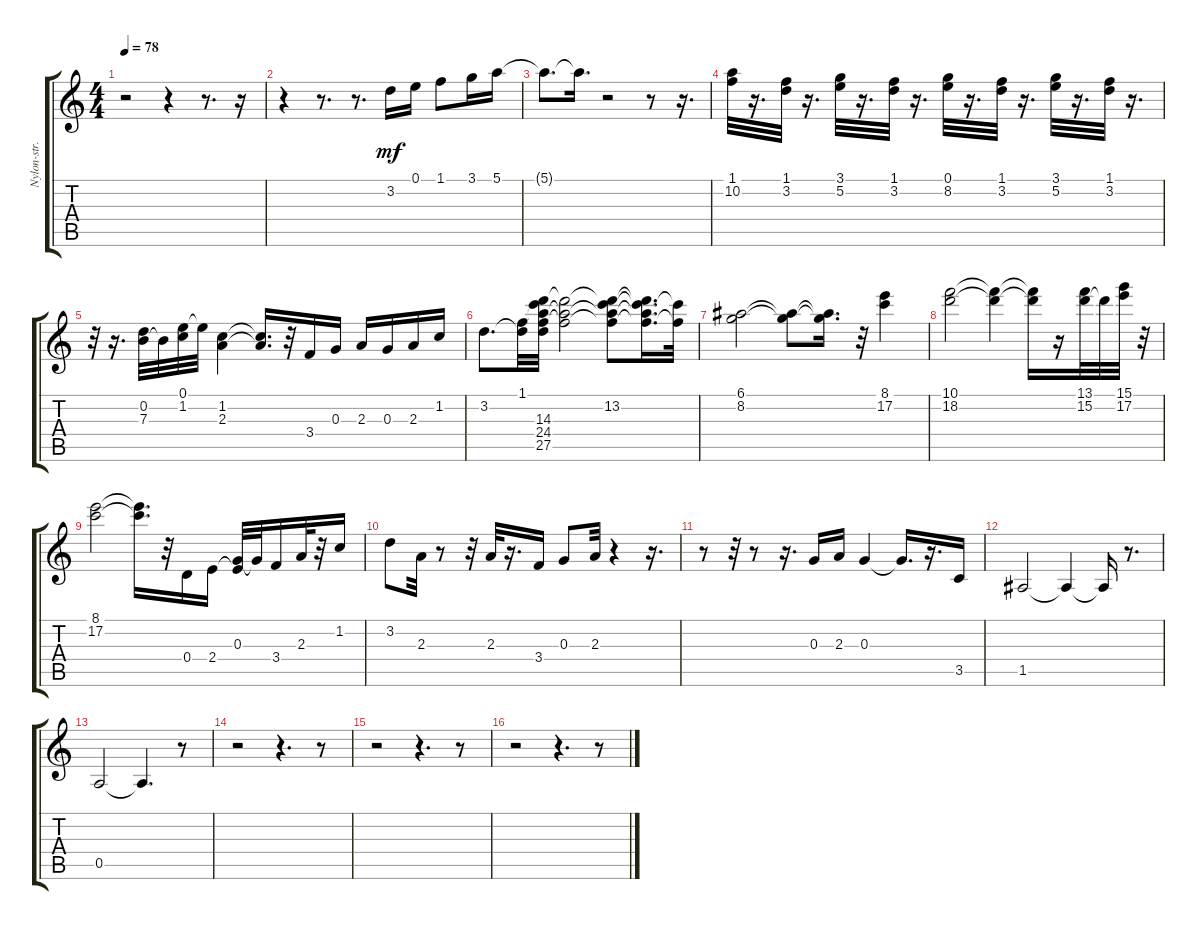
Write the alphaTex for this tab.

\track ("Nylon-str.Gt        " "Nylon-str.") {instrument acousticguitarnylon}
\staff {score tabs}
\tuning (E4 B3 G3 D3 A2 E2) {hide}
\ts (4 4)
\tempo 78
\clef g2
\ks c
r.2{dy mf} r.4 r.8{d} r.16 |
r.4 r.8{d} r.8{d} 3.2.16 0.1.16 1.1.8 3.1.16 5.1.16 |
5.1{t}.8{d} 5.1{t}.16{d} r.2 r.8 r.16{d} |
(1.1 10.2).32 r.16{d} (1.1 3.2).32 r.16{d} (3.1 5.2).32 r.16{d} (1.1 3.2).32 r.16{d} (0.1 8.2).32 r.16{d} (1.1 3.2).32 r.16{d} (3.1 5.2).32 r.16{d} (1.1 3.2).32 r.16{d} |
r.32 r.16{d} (0.2 7.3).32 0.2{t}.32 (0.1 1.2).32 0.1{t}.32 (1.2 2.3).4 (1.2{t} 2.3{t}).16{d} r.32 3.4.16 0.3.16 2.3.16 0.3.16 2.3.16 1.2.16 |
3.2.8{d} (1.1 3.2{t}).32 (1.1{t} 3.2{t} 14.3 24.4 27.5).32 (1.1{t} 14.3{t} 24.4{t}).2 (1.1{t} 13.2 14.3{t} 24.4{t}).8 (1.1{t} 13.2{t} 14.3{t} 24.4{t}).16{d} (1.1{t} 13.2{t}).32 |
(6.1 8.2).2 (6.1{t} 8.2{t}).8 (6.1{t} 8.2{t}).16{d} r.32 (8.1 17.2).4 |
(10.1 18.2).2 (10.1{t} 18.2{t}).4 (10.1{t} 18.2{t}).16 r.16 (13.1 15.2).32 15.2{t}.32 (15.1 17.2).32 r.32 |
(8.1 17.2).2 (8.1{t} 17.2{t}).16{d} r.32 0.4.16 2.4.16 (0.3 2.4{t}).32 0.3{t}.32 3.4.16 2.3.32 r.32 1.2.16 |
3.2.8 2.3.32 r.8 r.32 2.3.32 r.16{d} 3.4.16 0.3.8 2.3.32 r.4 r.16{d} |
r.8 r.32 r.8 r.16{d} 0.3.16 2.3.16 0.3.4 0.3{t}.16{d} r.16{d} 3.5.16 |
1.5.2 1.5{t}.4 1.5{t}.16 r.8{d} |
0.5.2 0.5{t}.4{d} r.8 |
r.2 r.4{d} r.8 |
r.2 r.4{d} r.8 |
r.2 r.4{d} r.8
